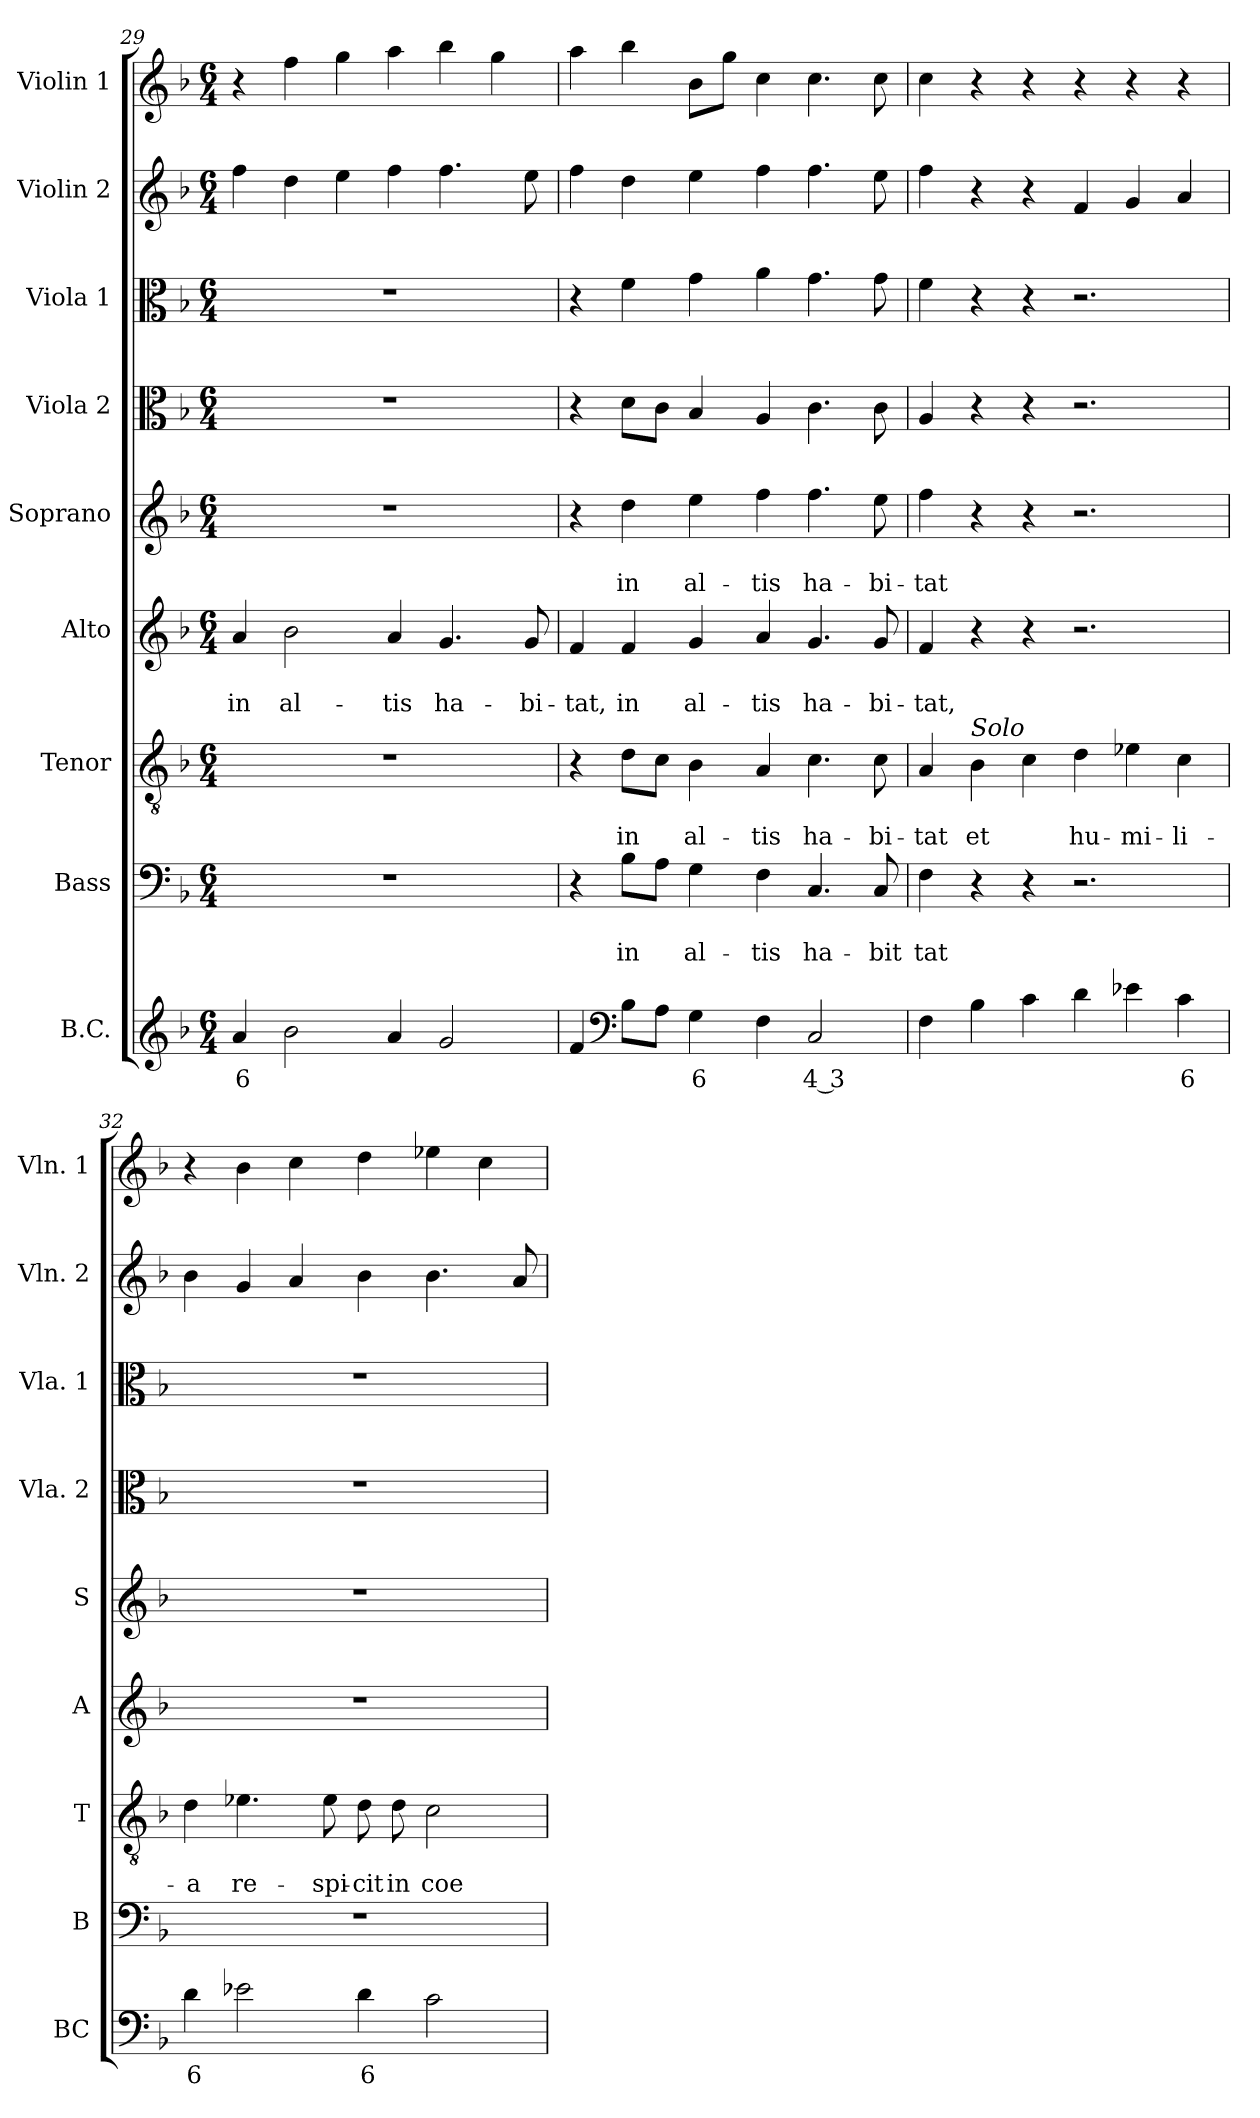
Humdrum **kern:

**kern	**text	**kern	**text	**text	**kern	**text	**text	**kern	**text	**text	**kern	**text	**text	**kern	**kern	**kern	**kern
*part9	*part9	*part8	*part8	*part8	*part7	*part7	*part7	*part6	*part6	*part6	*part5	*part5	*part5	*part4	*part3	*part2	*part1
*staff9	*staff9	*staff8	*staff8	*staff8	*staff7	*staff7	*staff7	*staff6	*staff6	*staff6	*staff5	*staff5	*staff5	*staff4	*staff3	*staff2	*staff1
*I"B.C.	*	*I"Bass	*	*	*I"Tenor	*	*	*I"Alto	*	*	*I"Soprano	*	*	*I"Viola 2	*I"Viola 1	*I"Violin 2	*I"Violin 1
*I'BC	*	*I'B	*	*	*I'T	*	*	*I'A	*	*	*I'S	*	*	*I'Vla. 2	*I'Vla. 1	*I'Vln. 2	*I'Vln. 1
*clefG2	*	*clefF4	*	*	*clefGv2	*	*	*clefG2	*	*	*clefG2	*	*	*clefC3	*clefC3	*clefG2	*clefG2
*k[b-]	*	*k[b-]	*	*	*k[b-]	*	*	*k[b-]	*	*	*k[b-]	*	*	*k[b-]	*k[b-]	*k[b-]	*k[b-]
*F:	*	*F:	*	*	*F:	*	*	*F:	*	*	*F:	*	*	*F:	*F:	*F:	*F:
*M6/4	*	*M6/4	*	*	*M6/4	*	*	*M6/4	*	*	*M6/4	*	*	*M6/4	*M6/4	*M6/4	*M6/4
=29	=29	=29	=29	=29	=29	=29	=29	=29	=29	=29	=29	=29	=29	=29	=29	=29	=29
!	!LO:LY:b	!	!	!	!	!	!	!	!	!LO:LY:b	!	!	!	!	!	!	!
*^	*	*	*	*	*	*	*	*	*	*	*	*	*	*	*	*	*
4a/	4ryy	6	1.r	.	.	1.r	.	.	4a/	.	in	1.r	.	.	1.r	1.r	4ff\	4r
!	!	!	!	!	!	!	!	!	!	!	!LO:LY:b	!	!	!	!	!	!	!
2b-\	4ryy	.	.	.	.	.	.	.	2b-\	.	al-	.	.	.	.	.	4dd\	4ff\
.	4ryy	.	.	.	.	.	.	.	.	.	.	.	.	.	.	.	4ee\	4gg\
!	!	!	!	!	!	!	!	!	!	!	!LO:LY:b	!	!	!	!	!	!	!
4a/	4ryy	.	.	.	.	.	.	.	4a/	.	-tis	.	.	.	.	.	4ff\	4aa\
!	!	!	!	!	!	!	!	!	!	!	!LO:LY:b	!	!	!	!	!	!	!
2g/	4ryy	.	.	.	.	.	.	.	4.g/	.	ha-	.	.	.	.	.	4.ff\	4bb-\
.	4ryy	.	.	.	.	.	.	.	.	.	.	.	.	.	.	.	.	4gg\
!	!	!	!	!	!	!	!	!	!	!	!LO:LY:b	!	!	!	!	!	!	!
.	.	.	.	.	.	.	.	.	8g/	.	-bi-	.	.	.	.	.	8ee\	.
*v	*v	*	*	*	*	*	*	*	*	*	*	*	*	*	*	*	*	*
=30	=30	=30	=30	=30	=30	=30	=30	=30	=30	=30	=30	=30	=30	=30	=30	=30	=30
!	!	!	!	!	!	!	!	!	!	!LO:LY:b	!	!	!	!	!	!	!
4f/	.	4r	.	.	4r	.	.	4f/	.	-tat,	4r	.	.	4r	4r	4ff\	4aa\
*clefF4	*	*	*	*	*	*	*	*	*	*	*	*	*	*	*	*	*
!	!	!	!	!LO:LY:b	!	!	!LO:LY:b	!	!	!LO:LY:b	!	!	!LO:LY:b	!	!	!	!
8B-\L	.	8B-\L	.	in	8d\L	.	in	4f/	.	in	4dd\	.	in	8d\L	4f\	4dd\	4bb-\
8A\J	.	8A\J	.	.	8c\J	.	.	.	.	.	.	.	.	8c\J	.	.	.
!	!LO:LY:b	!	!	!LO:LY:b	!	!	!LO:LY:b	!	!	!LO:LY:b	!	!	!LO:LY:b	!	!	!	!
4G\	6	4G\	.	al-	4B-\	.	al-	4g/	.	al-	4ee\	.	al-	4B-/	4g\	4ee\	8b-\L
.	.	.	.	.	.	.	.	.	.	.	.	.	.	.	.	.	8gg\J
!	!	!	!	!LO:LY:b	!	!	!LO:LY:b	!	!	!LO:LY:b	!	!	!LO:LY:b	!	!	!	!
4F\	.	4F\	.	-tis	4A/	.	-tis	4a/	.	-tis	4ff\	.	-tis	4A/	4a\	4ff\	4cc\
!	!LO:LY:b	!	!	!LO:LY:b	!	!	!LO:LY:b	!	!	!LO:LY:b	!	!	!LO:LY:b	!	!	!	!
2C/	4 3	4.C/	.	ha-	4.c\	.	ha-	4.g/	.	ha-	4.ff\	.	ha-	4.c\	4.g\	4.ff\	4.cc\
!	!	!	!	!LO:LY:b	!	!	!LO:LY:b	!	!	!LO:LY:b	!	!	!LO:LY:b	!	!	!	!
.	.	8C/	.	-bit	8c\	.	-bi-	8g/	.	-bi-	8ee\	.	-bi-	8c\	8g\	8ee\	8cc\
=31	=31	=31	=31	=31	=31	=31	=31	=31	=31	=31	=31	=31	=31	=31	=31	=31	=31
!	!	!	!	!LO:LY:b	!	!	!LO:LY:b	!	!	!LO:LY:b	!	!	!LO:LY:b	!	!	!	!
4F\	.	4F\	.	tat	4A/	.	-tat	4f/	.	-tat,	4ff\	.	-tat	4A/	4f\	4ff\	4cc\
!	!	!	!	!	!LO:TX:a:i:t=Solo	!	!	!	!	!	!	!	!	!	!	!	!
!	!	!	!	!	!	!	!LO:LY:b	!	!	!	!	!	!	!	!	!	!
4B-\	.	4r	.	.	4B-\	.	et	4r	.	.	4r	.	.	4r	4r	4r	4r
4c\	.	4r	.	.	4c\	.	.	4r	.	.	4r	.	.	4r	4r	4r	4r
!	!	!	!	!	!	!	!LO:LY:b	!	!	!	!	!	!	!	!	!	!
4d\	.	2.r	.	.	4d\	.	hu-	2.r	.	.	2.r	.	.	2.r	2.r	4f/	4r
!	!	!	!	!	!	!	!LO:LY:b	!	!	!	!	!	!	!	!	!	!
4e-X\	.	.	.	.	4e-X\	.	-mi-	.	.	.	.	.	.	.	.	4g/	4r
!	!LO:LY:b	!	!	!	!	!	!LO:LY:b	!	!	!	!	!	!	!	!	!	!
4c\	6	.	.	.	4c\	.	-li-	.	.	.	.	.	.	.	.	4a/	4r
!!LO:LB:g=z
=32	=32	=32	=32	=32	=32	=32	=32	=32	=32	=32	=32	=32	=32	=32	=32	=32	=32
!	!LO:LY:b	!	!	!	!	!	!LO:LY:b	!	!	!	!	!	!	!	!	!	!
*^	*	*	*	*	*	*	*	*	*	*	*	*	*	*	*	*	*
4d\	4ryy	6	1.r	.	.	4d\	.	-a	1.r	.	.	1.r	.	.	1.r	1.r	4b-\	4r
!	!	!	!	!	!	!	!	!LO:LY:b	!	!	!	!	!	!	!	!	!	!
2e-X\	4ryy	.	.	.	.	4.e-X\	.	re-	.	.	.	.	.	.	.	.	4g/	4b-\
.	4ryy	.	.	.	.	.	.	.	.	.	.	.	.	.	.	.	4a/	4cc\
!	!	!	!	!	!	!	!	!LO:LY:b	!	!	!	!	!	!	!	!	!	!
.	.	.	.	.	.	8e-\	.	-spi-	.	.	.	.	.	.	.	.	.	.
!	!	!LO:LY:b	!	!	!	!	!	!LO:LY:b	!	!	!	!	!	!	!	!	!	!
4d\	4ryy	6	.	.	.	8d\	.	-cit	.	.	.	.	.	.	.	.	4b-\	4dd\
!	!	!	!	!	!	!	!	!LO:LY:b	!	!	!	!	!	!	!	!	!	!
.	.	.	.	.	.	8d\	.	in	.	.	.	.	.	.	.	.	.	.
!	!	!	!	!	!	!	!	!LO:LY:b	!	!	!	!	!	!	!	!	!	!
2c\	4ryy	.	.	.	.	2c\	.	coe-	.	.	.	.	.	.	.	.	4.b-\	4ee-X\
.	4ryy	.	.	.	.	.	.	.	.	.	.	.	.	.	.	.	.	4cc\
.	.	.	.	.	.	.	.	.	.	.	.	.	.	.	.	.	8a/	.
*v	*v	*	*	*	*	*	*	*	*	*	*	*	*	*	*	*	*	*
=	=	=	=	=	=	=	=	=	=	=	=	=	=	=	=	=	=
*-	*-	*-	*-	*-	*-	*-	*-	*-	*-	*-	*-	*-	*-	*-	*-	*-	*-
